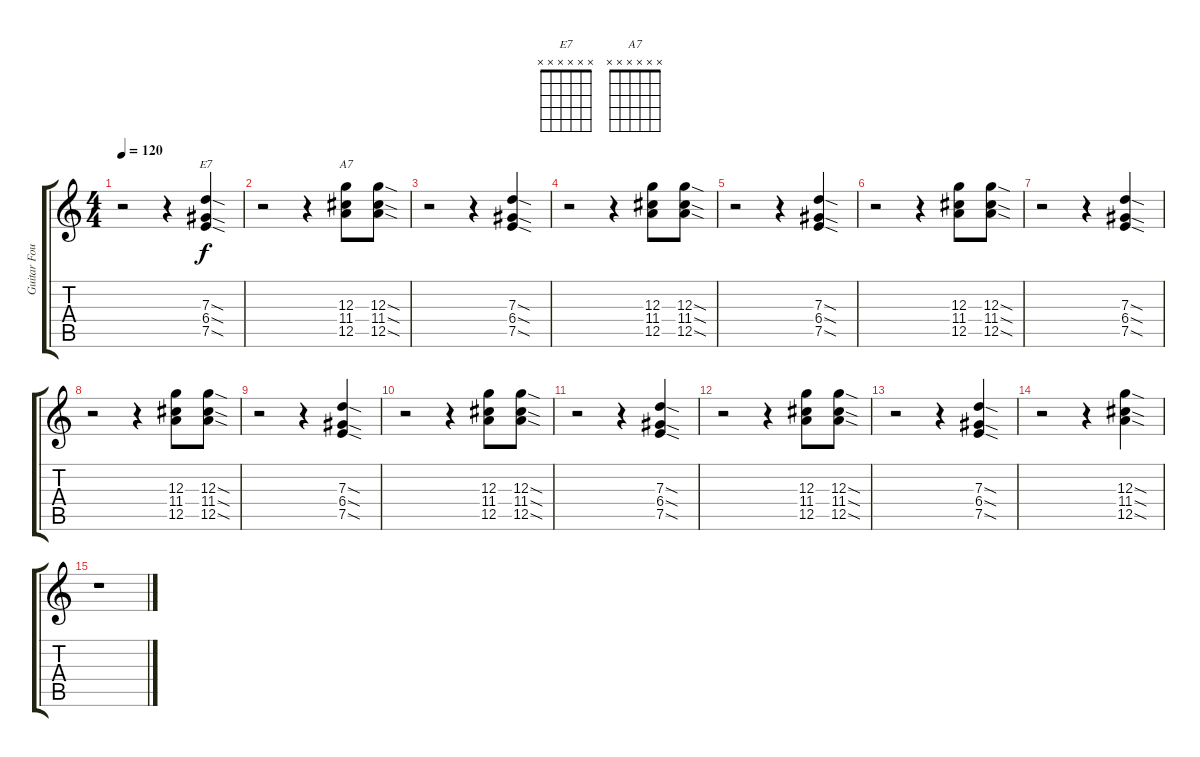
\track ("Guitar Four" "Guitar Fou") {instrument distortionguitar}
\staff {score tabs}
\tuning (E4 B3 G3 D3 A2 E2) {hide}
\chord ("E7" x x x x x x) {firstfret 0}
\chord ("A7" x x x x x x) {firstfret 0}
\ts (4 4)
\tempo 120
\clef g2
\ks c
r.2{dy f} r.4 (7.3{sod} 6.4{sod} 7.5{sod}).4{ch "E7"} |
r.2 r.4 (12.3 11.4 12.5).8{ch "A7"} (12.3{sod} 11.4{sod} 12.5{sod}).8 |
r.2 r.4 (7.3{sod} 6.4{sod} 7.5{sod}).4 |
r.2 r.4 (12.3 11.4 12.5).8 (12.3{sod} 11.4{sod} 12.5{sod}).8 |
r.2 r.4 (7.3{sod} 6.4{sod} 7.5{sod}).4 |
r.2 r.4 (12.3 11.4 12.5).8 (12.3{sod} 11.4{sod} 12.5{sod}).8 |
r.2 r.4 (7.3{sod} 6.4{sod} 7.5{sod}).4 |
r.2 r.4 (12.3 11.4 12.5).8 (12.3{sod} 11.4{sod} 12.5{sod}).8 |
r.2 r.4 (7.3{sod} 6.4{sod} 7.5{sod}).4 |
r.2 r.4 (12.3 11.4 12.5).8 (12.3{sod} 11.4{sod} 12.5{sod}).8 |
r.2 r.4 (7.3{sod} 6.4{sod} 7.5{sod}).4 |
r.2 r.4 (12.3 11.4 12.5).8 (12.3{sod} 11.4{sod} 12.5{sod}).8 |
r.2 r.4 (7.3{sod} 6.4{sod} 7.5{sod}).4 |
r.2 r.4 (12.3{sod} 11.4{sod} 12.5{sod}).4 |
r.1
